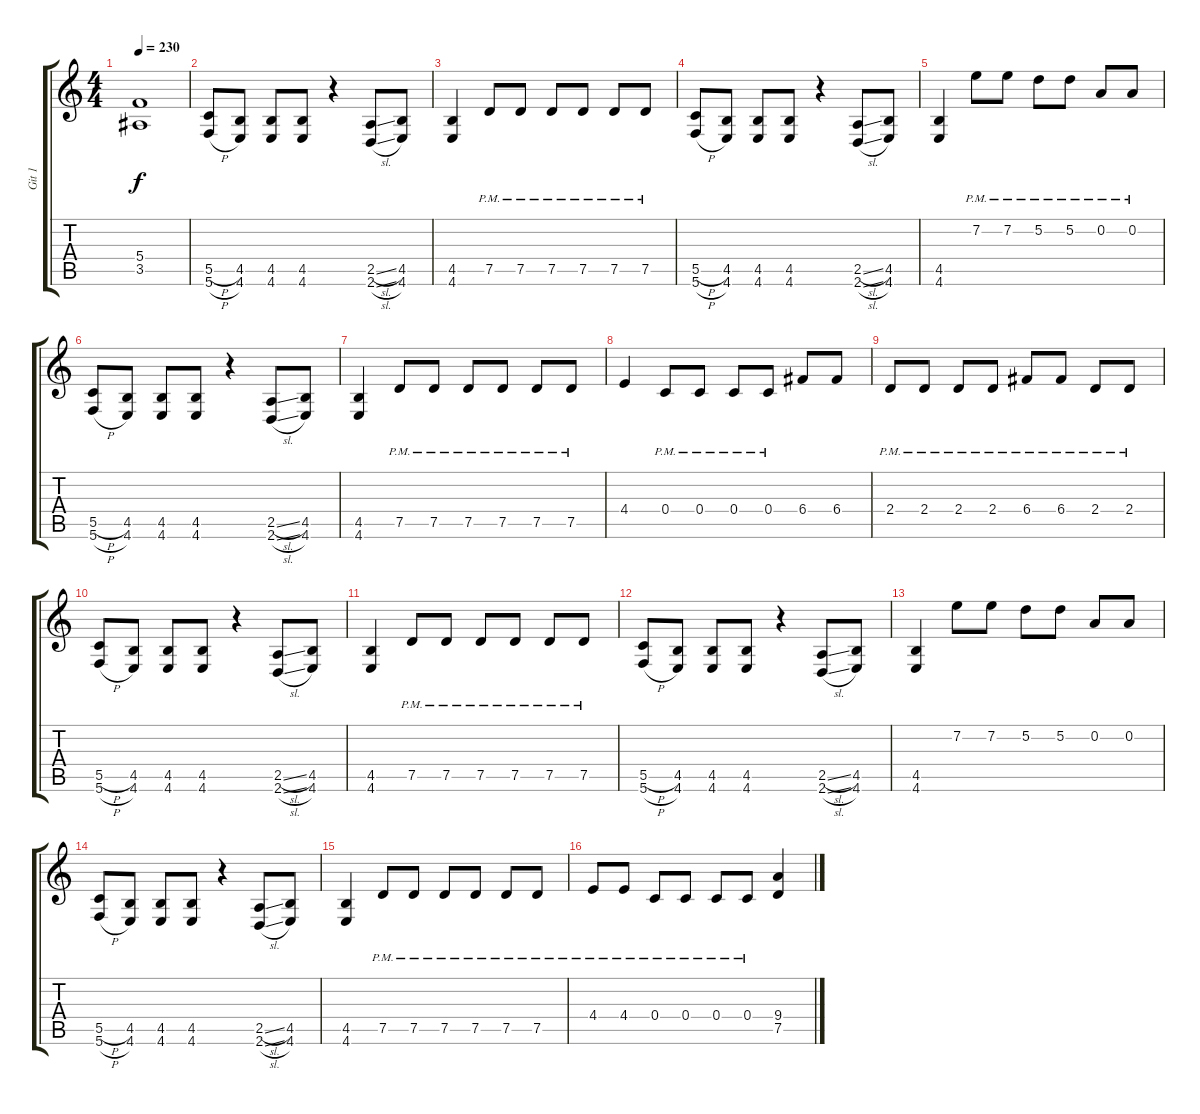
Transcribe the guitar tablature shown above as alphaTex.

\track ("Git 1" "Git 1") {instrument distortionguitar}
\staff {score tabs}
\tuning (D4 A3 F3 C3 G2 C2) {hide}
\ts (4 4)
\tempo 230
\clef g2
\ks c
(5.4{t} 3.5{t}).1{dy f} |
(5.5{h} 5.6{h}).8 (4.5 4.6).8 (4.5 4.6).8 (4.5 4.6).8 r.4 (2.5{sl} 2.6{sl}).8 (4.5 4.6).8 |
(4.5 4.6).4 7.5{pm}.8 7.5{pm}.8 7.5{pm}.8 7.5{pm}.8 7.5{pm}.8 7.5{pm}.8 |
(5.5{h} 5.6{h}).8 (4.5 4.6).8 (4.5 4.6).8 (4.5 4.6).8 r.4 (2.5{sl} 2.6{sl}).8 (4.5 4.6).8 |
(4.5 4.6).4 7.2{pm}.8 7.2{pm}.8 5.2{pm}.8 5.2{pm}.8 0.2{pm}.8 0.2{pm}.8 |
(5.5{h} 5.6{h}).8 (4.5 4.6).8 (4.5 4.6).8 (4.5 4.6).8 r.4 (2.5{sl} 2.6{sl}).8 (4.5 4.6).8 |
(4.5 4.6).4 7.5{pm}.8 7.5{pm}.8 7.5{pm}.8 7.5{pm}.8 7.5{pm}.8 7.5{pm}.8 |
4.4.4 0.4{pm}.8 0.4{pm}.8 0.4{pm}.8 0.4{pm}.8 6.4.8 6.4.8 |
2.4{pm}.8 2.4{pm}.8 2.4{pm}.8 2.4{pm}.8 6.4{pm}.8 6.4{pm}.8 2.4{pm}.8 2.4{pm}.8 |
(5.5{h} 5.6{h}).8 (4.5 4.6).8 (4.5 4.6).8 (4.5 4.6).8 r.4 (2.5{sl} 2.6{sl}).8 (4.5 4.6).8 |
(4.5 4.6).4 7.5{pm}.8 7.5{pm}.8 7.5{pm}.8 7.5{pm}.8 7.5{pm}.8 7.5{pm}.8 |
(5.5{h} 5.6{h}).8 (4.5 4.6).8 (4.5 4.6).8 (4.5 4.6).8 r.4 (2.5{sl} 2.6{sl}).8 (4.5 4.6).8 |
(4.5 4.6).4 7.2.8 7.2.8 5.2.8 5.2.8 0.2.8 0.2.8 |
(5.5{h} 5.6{h}).8 (4.5 4.6).8 (4.5 4.6).8 (4.5 4.6).8 r.4 (2.5{sl} 2.6{sl}).8 (4.5 4.6).8 |
(4.5 4.6).4 7.5{pm}.8 7.5{pm}.8 7.5{pm}.8 7.5{pm}.8 7.5{pm}.8 7.5{pm}.8 |
4.4{pm}.8 4.4{pm}.8 0.4{pm}.8 0.4{pm}.8 0.4{pm}.8 0.4{pm}.8 (9.4 7.5).4
